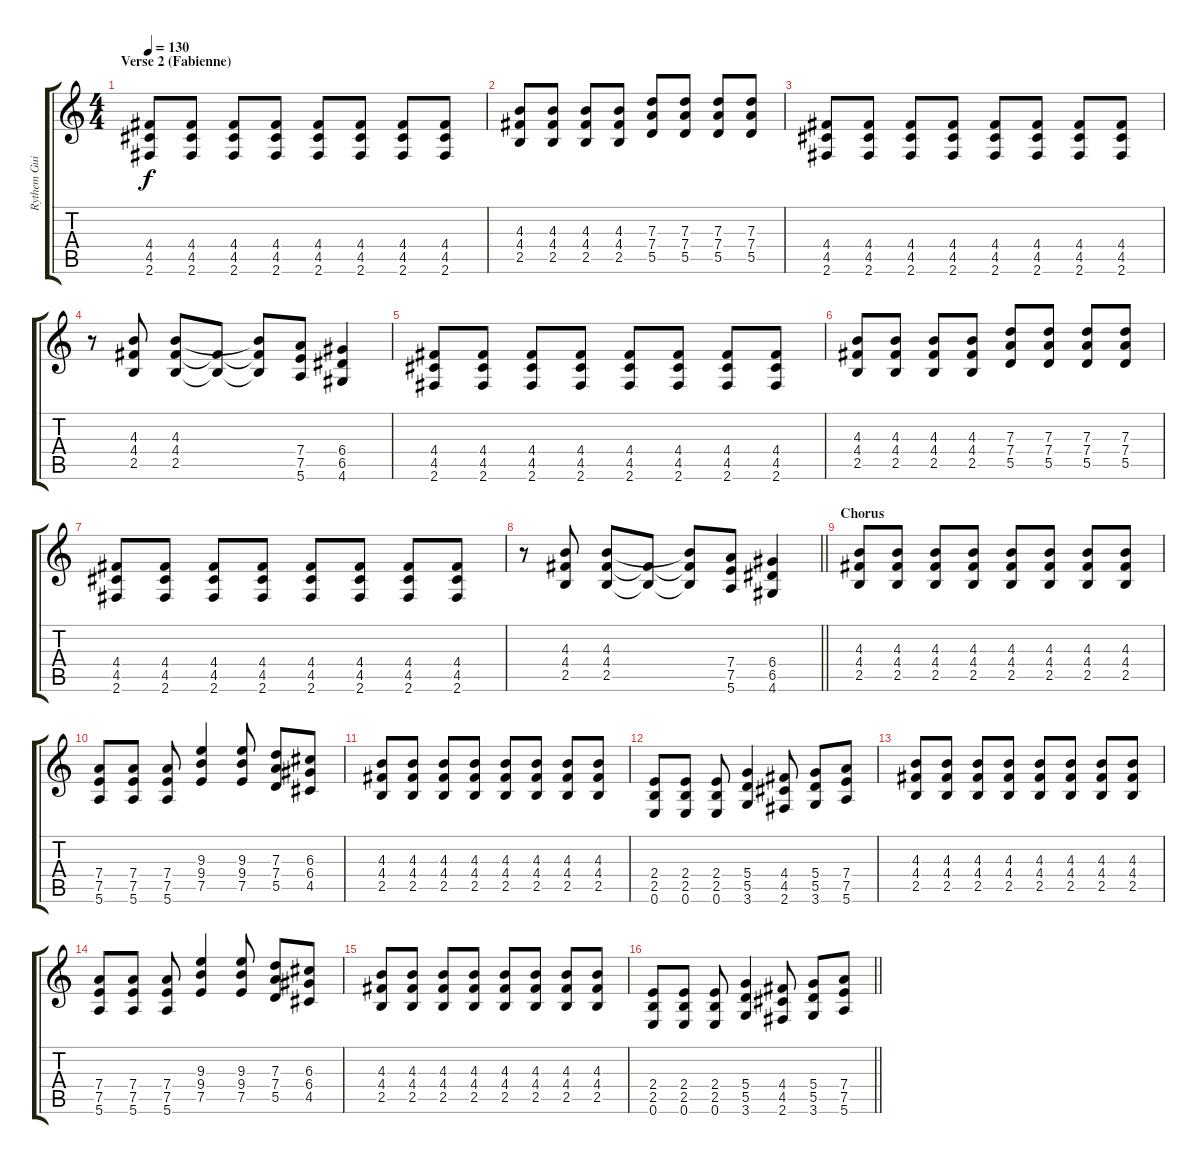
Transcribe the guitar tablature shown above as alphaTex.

\track ("Rythem Guitar" "Rythem Gui") {instrument distortionguitar}
\staff {score tabs}
\tuning (E4 B3 G3 D3 A2 E2) {hide}
\ts (4 4)
\section ("" "Verse 2 (Fabienne)")
\tempo 130
\clef g2
\ks c
(4.4 4.5 2.6).8{dy f} (4.4 4.5 2.6).8 (4.4 4.5 2.6).8 (4.4 4.5 2.6).8 (4.4 4.5 2.6).8 (4.4 4.5 2.6).8 (4.4 4.5 2.6).8 (4.4 4.5 2.6).8 |
(4.3 4.4 2.5).8 (4.3 4.4 2.5).8 (4.3 4.4 2.5).8 (4.3 4.4 2.5).8 (7.3 7.4 5.5).8 (7.3 7.4 5.5).8 (7.3 7.4 5.5).8 (7.3 7.4 5.5).8 |
(4.4 4.5 2.6).8 (4.4 4.5 2.6).8 (4.4 4.5 2.6).8 (4.4 4.5 2.6).8 (4.4 4.5 2.6).8 (4.4 4.5 2.6).8 (4.4 4.5 2.6).8 (4.4 4.5 2.6).8 |
r.8 (4.3 4.4 2.5).8 (4.3 4.4 2.5).8 (4.4{t} 2.5{t}).8 (4.3{t} 4.4{t} 2.5{t}).8 (7.4 7.5 5.6).8 (6.4 6.5 4.6).4 |
(4.4 4.5 2.6).8 (4.4 4.5 2.6).8 (4.4 4.5 2.6).8 (4.4 4.5 2.6).8 (4.4 4.5 2.6).8 (4.4 4.5 2.6).8 (4.4 4.5 2.6).8 (4.4 4.5 2.6).8 |
(4.3 4.4 2.5).8 (4.3 4.4 2.5).8 (4.3 4.4 2.5).8 (4.3 4.4 2.5).8 (7.3 7.4 5.5).8 (7.3 7.4 5.5).8 (7.3 7.4 5.5).8 (7.3 7.4 5.5).8 |
(4.4 4.5 2.6).8 (4.4 4.5 2.6).8 (4.4 4.5 2.6).8 (4.4 4.5 2.6).8 (4.4 4.5 2.6).8 (4.4 4.5 2.6).8 (4.4 4.5 2.6).8 (4.4 4.5 2.6).8 |
\barLineRight lightlight
r.8 (4.3 4.4 2.5).8 (4.3 4.4 2.5).8 (4.4{t} 2.5{t}).8 (4.3{t} 4.4{t} 2.5{t}).8 (7.4 7.5 5.6).8 (6.4 6.5 4.6).4 |
\section ("" "Chorus")
(4.3 4.4 2.5).8 (4.3 4.4 2.5).8 (4.3 4.4 2.5).8 (4.3 4.4 2.5).8 (4.3 4.4 2.5).8 (4.3 4.4 2.5).8 (4.3 4.4 2.5).8 (4.3 4.4 2.5).8 |
(7.4 7.5 5.6).8 (7.4 7.5 5.6).8 (7.4 7.5 5.6).8 (9.3 9.4 7.5).4 (9.3 9.4 7.5).8 (7.3 7.4 5.5).8 (6.3 6.4 4.5).8 |
(4.3 4.4 2.5).8 (4.3 4.4 2.5).8 (4.3 4.4 2.5).8 (4.3 4.4 2.5).8 (4.3 4.4 2.5).8 (4.3 4.4 2.5).8 (4.3 4.4 2.5).8 (4.3 4.4 2.5).8 |
(2.4 2.5 0.6).8 (2.4 2.5 0.6).8 (2.4 2.5 0.6).8 (5.4 5.5 3.6).4 (4.4 4.5 2.6).8 (5.4 5.5 3.6).8 (7.4 7.5 5.6).8 |
(4.3 4.4 2.5).8 (4.3 4.4 2.5).8 (4.3 4.4 2.5).8 (4.3 4.4 2.5).8 (4.3 4.4 2.5).8 (4.3 4.4 2.5).8 (4.3 4.4 2.5).8 (4.3 4.4 2.5).8 |
(7.4 7.5 5.6).8 (7.4 7.5 5.6).8 (7.4 7.5 5.6).8 (9.3 9.4 7.5).4 (9.3 9.4 7.5).8 (7.3 7.4 5.5).8 (6.3 6.4 4.5).8 |
(4.3 4.4 2.5).8 (4.3 4.4 2.5).8 (4.3 4.4 2.5).8 (4.3 4.4 2.5).8 (4.3 4.4 2.5).8 (4.3 4.4 2.5).8 (4.3 4.4 2.5).8 (4.3 4.4 2.5).8 |
\barLineRight lightlight
(2.4 2.5 0.6).8 (2.4 2.5 0.6).8 (2.4 2.5 0.6).8 (5.4 5.5 3.6).4 (4.4 4.5 2.6).8 (5.4 5.5 3.6).8 (7.4 7.5 5.6).8
